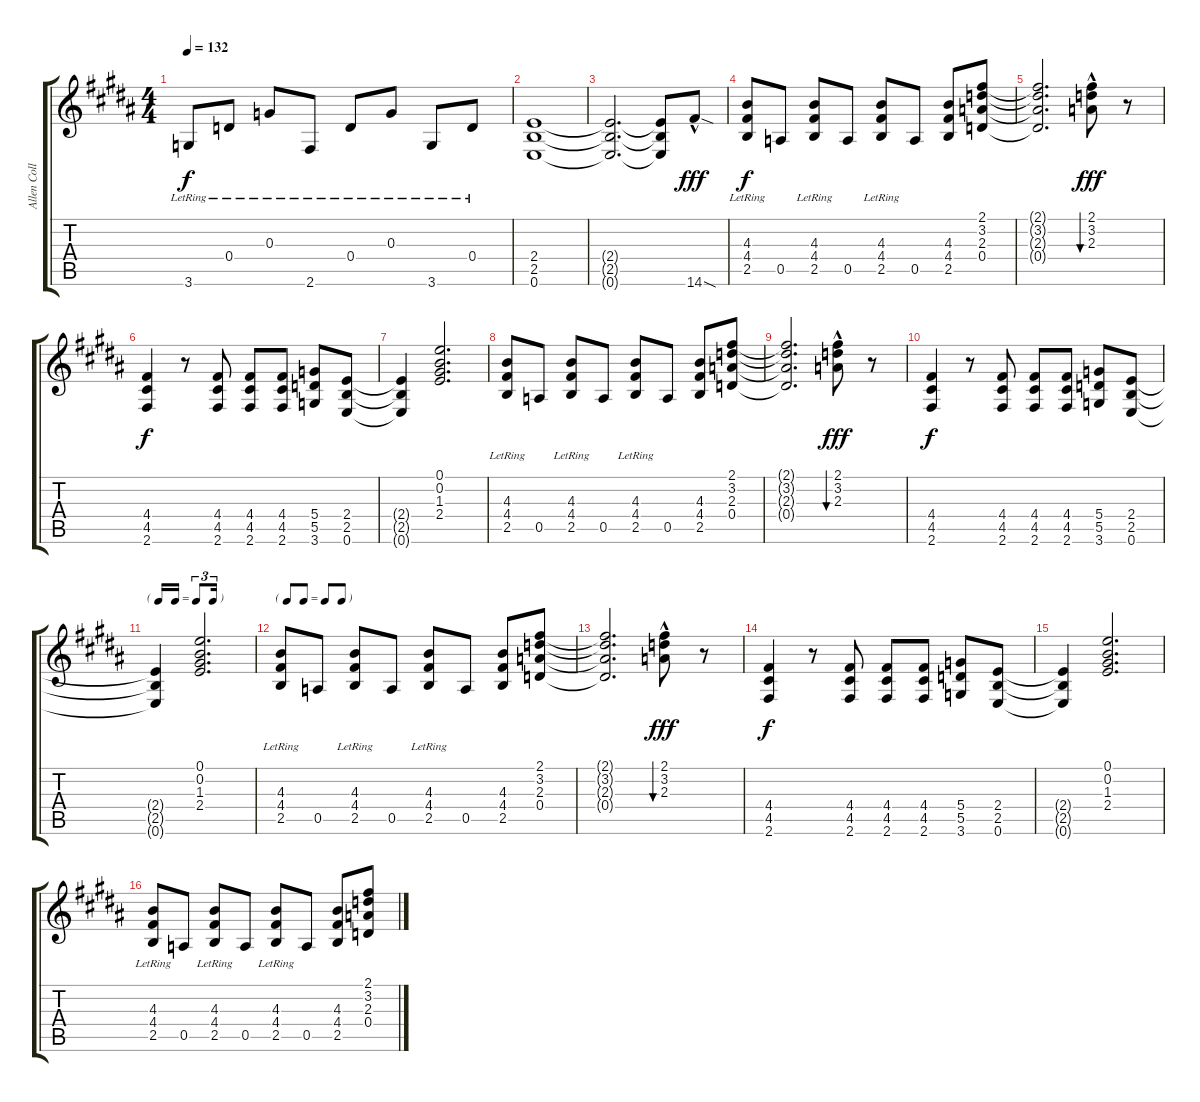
\track ("Allen Collins Guitar" "Allen Coll") {instrument electricguitarclean}
\staff {score tabs}
\tuning (E4 B3 G3 D3 A2 E2) {hide}
\ts (4 4)
\tempo 132
\clef g2
\ks b
3.6{lr}.8{dy f} 0.4{lr}.8 0.3{lr}.8 2.6{lr}.8 0.4{lr}.8 0.3{lr}.8 3.6{lr}.8 0.4{lr}.8 |
(2.4 2.5 0.6).1 |
(2.4{t} 2.5{t} 0.6{t}).2{d} (2.4{t} 2.5{t} 0.6{t}).8 14.6{sod hac}.8{dy fff} |
(4.3{lr} 4.4{lr} 2.5).8{dy f} 0.5.8 (4.3{lr} 4.4{lr} 2.5).8 0.5.8 (4.3{lr} 4.4{lr} 2.5).8 0.5.8 (4.3 4.4 2.5).8 (2.1 3.2 2.3 0.4).8 |
(2.1{t} 3.2{t} 2.3{t} 0.4{t}).2{d} (2.1{hac} 3.2 2.3).8{bu 60 dy fff} r.8 |
(4.4 4.5 2.6).4{dy f} r.8 (4.4 4.5 2.6).8 (4.4 4.5 2.6).8 (4.4 4.5 2.6).8 (5.4 5.5 3.6).8 (2.4 2.5 0.6).8 |
(2.4{t} 2.5{t} 0.6{t}).4 (0.1 0.2 1.3 2.4).2{d} |
(4.3{lr} 4.4{lr} 2.5).8 0.5.8 (4.3{lr} 4.4{lr} 2.5).8 0.5.8 (4.3{lr} 4.4{lr} 2.5).8 0.5.8 (4.3 4.4 2.5).8 (2.1 3.2 2.3 0.4).8 |
(2.1{t} 3.2{t} 2.3{t} 0.4{t}).2{d} (2.1{hac} 3.2 2.3).8{bu 60 dy fff} r.8 |
(4.4 4.5 2.6).4{dy f} r.8 (4.4 4.5 2.6).8 (4.4 4.5 2.6).8 (4.4 4.5 2.6).8 (5.4 5.5 3.6).8 (2.4 2.5 0.6).8 |
\tf triplet16th
(2.4{t} 2.5{t} 0.6{t}).4 (0.1 0.2 1.3 2.4).2{d} |
\tf none
(4.3{lr} 4.4{lr} 2.5).8 0.5.8 (4.3{lr} 4.4{lr} 2.5).8 0.5.8 (4.3{lr} 4.4{lr} 2.5).8 0.5.8 (4.3 4.4 2.5).8 (2.1 3.2 2.3 0.4).8 |
(2.1{t} 3.2{t} 2.3{t} 0.4{t}).2{d} (2.1{hac} 3.2 2.3).8{bu 60 dy fff} r.8 |
(4.4 4.5 2.6).4{dy f} r.8 (4.4 4.5 2.6).8 (4.4 4.5 2.6).8 (4.4 4.5 2.6).8 (5.4 5.5 3.6).8 (2.4 2.5 0.6).8 |
(2.4{t} 2.5{t} 0.6{t}).4 (0.1 0.2 1.3 2.4).2{d} |
(4.3{lr} 4.4{lr} 2.5).8 0.5.8 (4.3{lr} 4.4{lr} 2.5).8 0.5.8 (4.3{lr} 4.4{lr} 2.5).8 0.5.8 (4.3 4.4 2.5).8 (2.1 3.2 2.3 0.4).8
